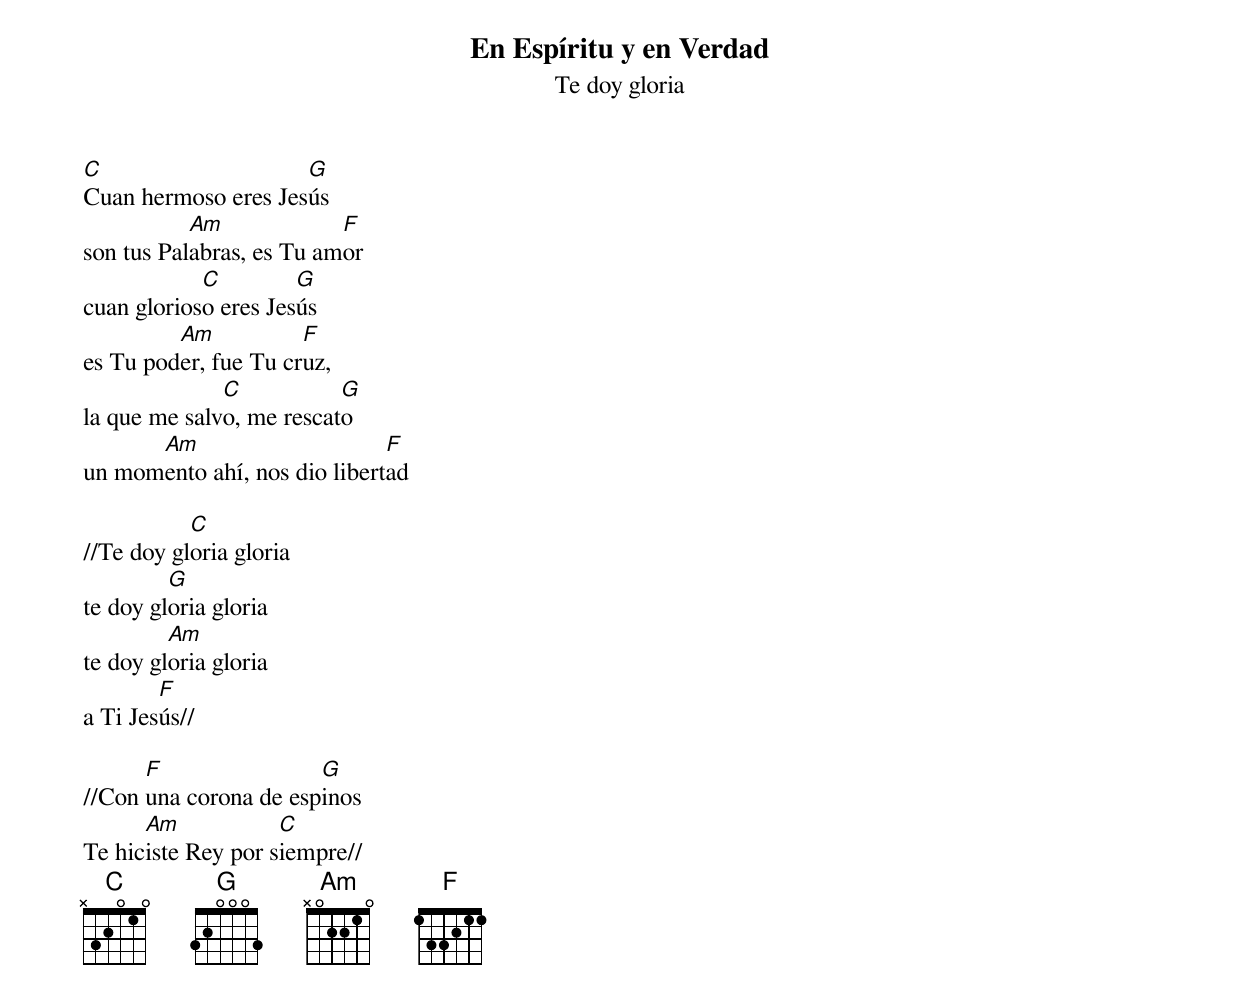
En Espíritu y en Verdad
Te doy gloria
C                    G
Cuan hermoso eres Jesús
           Am             F
son tus Palabras, es Tu amor
            C         G
cuan glorioso eres Jesús
         Am           F
es Tu poder, fue Tu cruz,
              C           G
la que me salvo, me rescato
      Am                      F
un momento ahí, nos dio libertad

           C
//Te doy gloria gloria
         G
te doy gloria gloria
         Am
te doy gloria gloria
        F
a Ti Jesús//

      F                G
//Con una corona de espinos
      Am            C
Te hiciste Rey por siempre//
